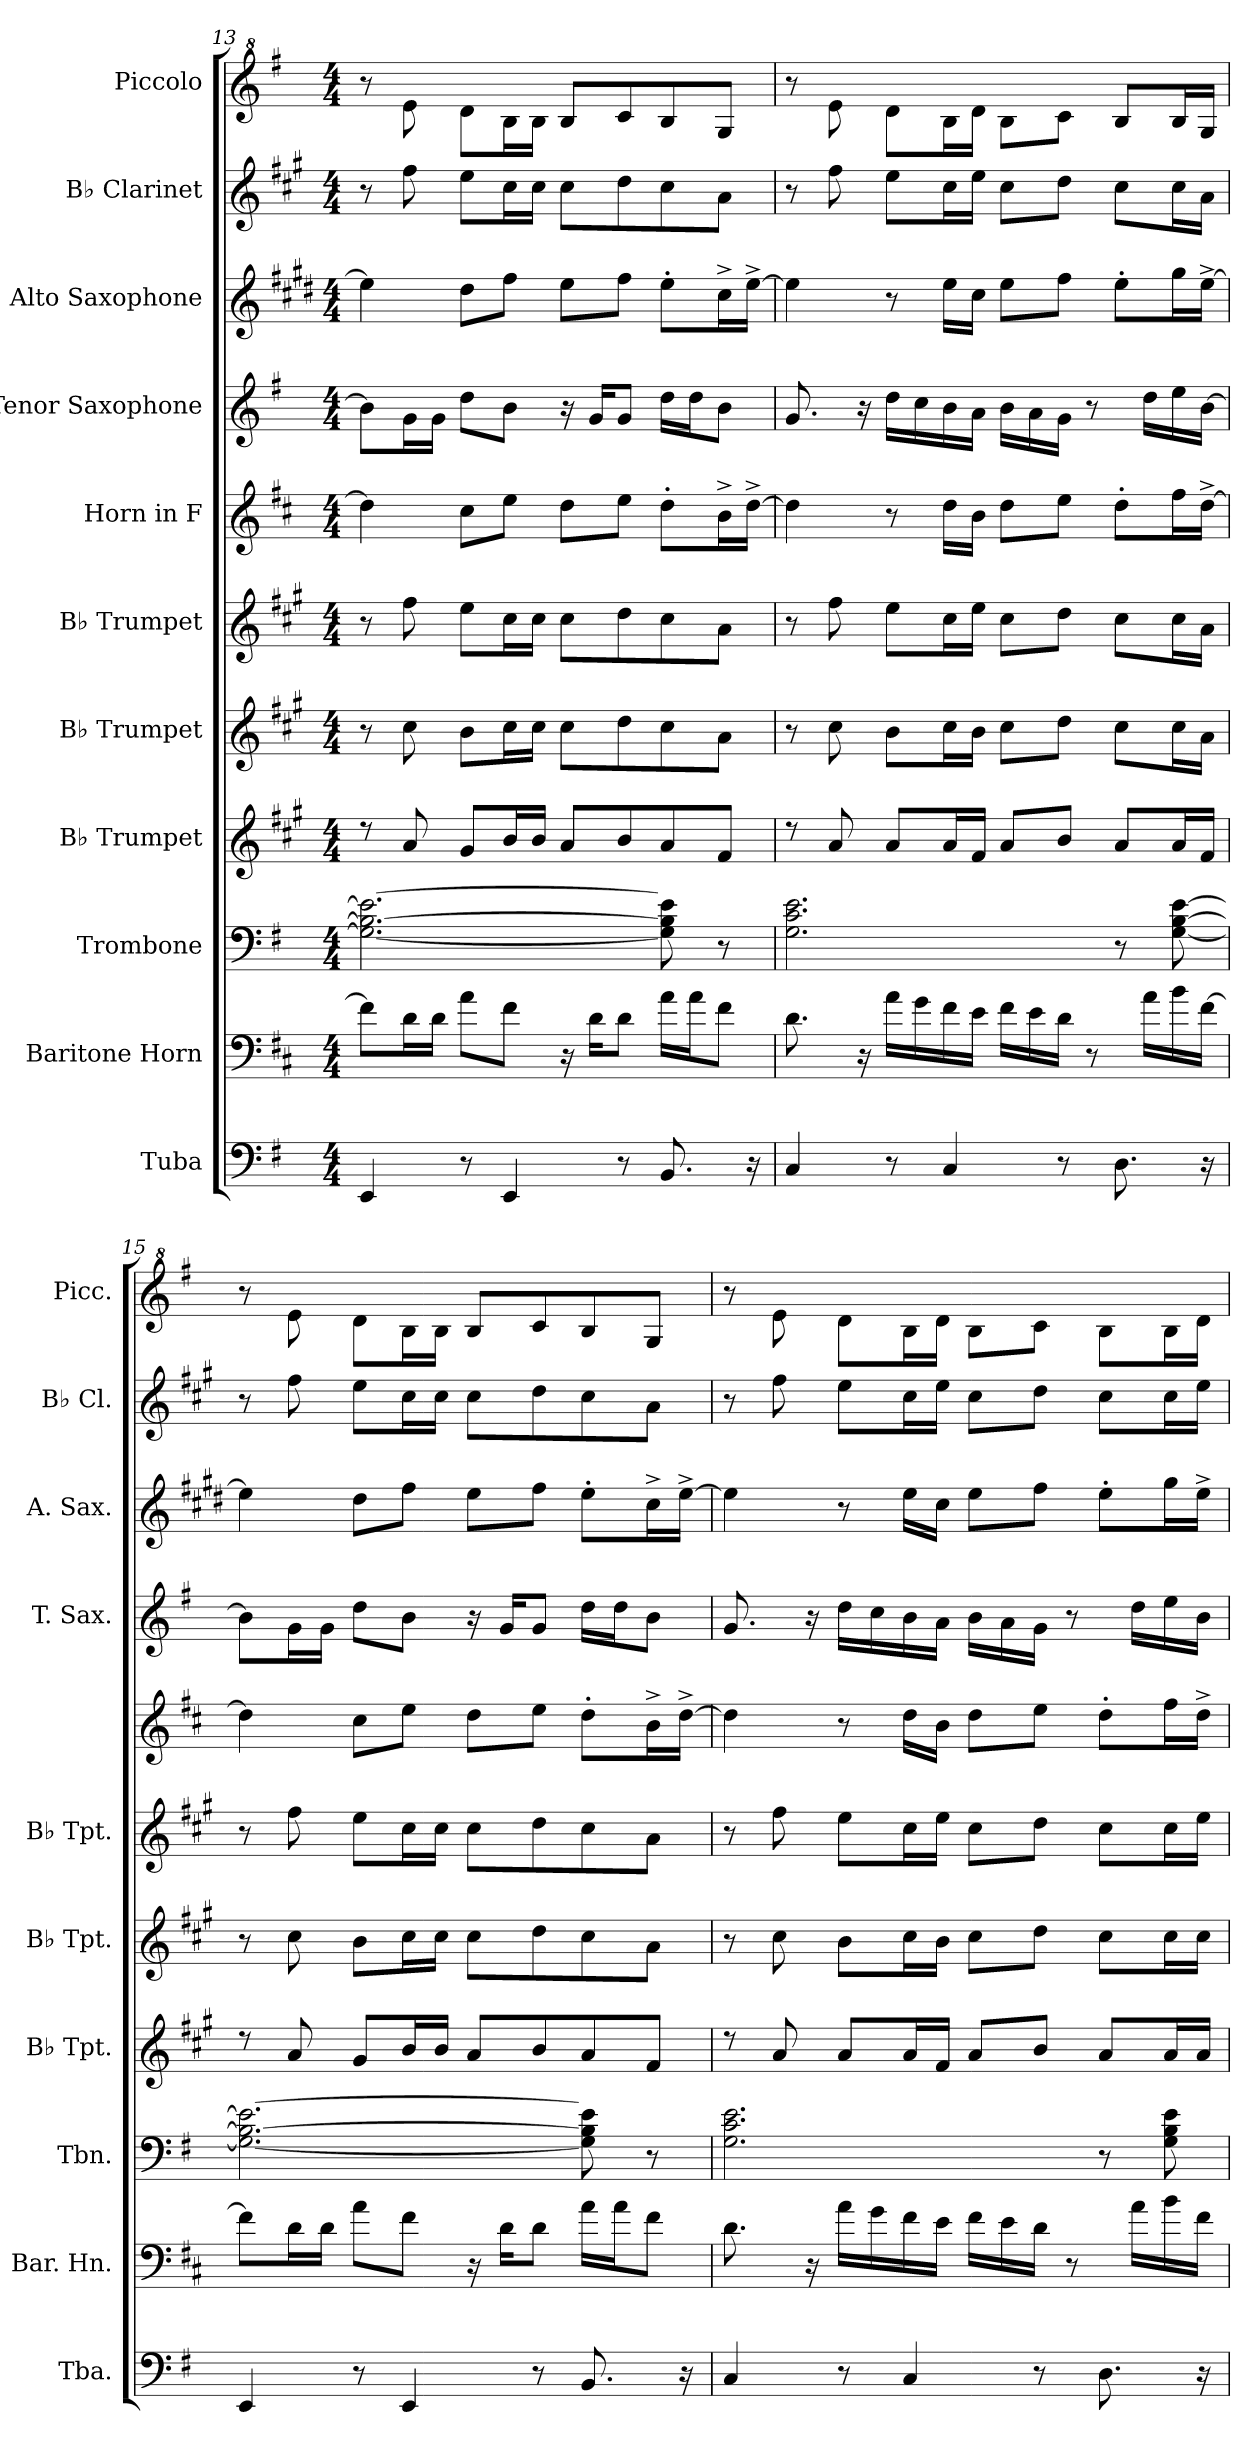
**kern	**kern	**kern	**kern	**kern	**kern	**kern	**kern	**kern	**kern	**kern
*part11	*part10	*part9	*part8	*part7	*part6	*part5	*part4	*part3	*part2	*part1
*staff11	*staff10	*staff9	*staff8	*staff7	*staff6	*staff5	*staff4	*staff3	*staff2	*staff1
*I"Tuba	*I"Baritone Horn	*I"Trombone	*I"B♭ Trumpet	*I"B♭ Trumpet	*I"B♭ Trumpet	*I"Horn in F	*I"Tenor Saxophone	*I"Alto Saxophone	*I"B♭ Clarinet	*I"Piccolo
*I'Tba.	*I'Bar. Hn.	*I'Tbn.	*I'B♭ Tpt.	*I'B♭ Tpt.	*I'B♭ Tpt.	*	*I'T. Sax.	*I'A. Sax.	*I'B♭ Cl.	*I'Picc.
*clefF4	*clefF4	*clefF4	*clefG2	*clefG2	*clefG2	*clefG2	*clefG2	*clefG2	*clefG2	*clefG^2
*	*ITrd4c7	*	*ITrd1c2	*ITrd1c2	*ITrd1c2	*ITrd4c7	*ITrd8c14	*ITrd5c9	*ITrd1c2	*ITrd-7c-12
*k[f#]	*k[f#]	*k[f#]	*k[f#]	*k[f#]	*k[f#]	*k[f#]	*k[f#]	*k[f#]	*k[f#]	*k[f#]
*M4/4	*M4/4	*M4/4	*M4/4	*M4/4	*M4/4	*M4/4	*M4/4	*M4/4	*M4/4	*M4/4
=13	=13	=13	=13	=13	=13	=13	=13	=13	=13	=13
4EE/	8B\L]	2.G\_ 2.B\_ 2.e\_	8rdd	8r	8r	4g\]	8B\L]	4g\]	8r	8r
.	16G\L	.	8g/	8b\	8ee\	.	16G\L	.	8ee\	8eee\
.	16G\JJ	.	.	.	.	.	16G\JJ	.	.	.
8r	8d\L	.	8f#/L	8a\L	8dd\L	8f#\L	8d\L	8f#\L	8dd\L	8ddd\L
4EE/	8B\J	.	16a/L	16b\L	16b\L	8a\J	8B\J	8a\J	16b\L	16bb\L
.	.	.	16a/JJ	16b\JJ	16b\JJ	.	.	.	16b\JJ	16bb\JJ
.	16r	.	8g/L	8b\L	8b\L	8g\L	16r	8g\L	8b\L	8bb/L
.	16G\KL	.	.	.	.	.	16G/KL	.	.	.
8r	8G\J	.	8a/	8cc\	8cc\	8a\J	8G/J	8a\J	8cc\	8ccc/
8.BB/	16d\LL	8G\] 8B\] 8e\]	8g/	8b\	8b\	8g'\L	16d\LL	8g'\L	8b\	8bb/
.	16d\J	.	.	.	.	.	16d\J	.	.	.
.	8B\J	8r	8e/J	8g\J	8g\J	16e^\L	8B\J	16e^\L	8g\J	8gg/J
16r	.	.	.	.	.	[16g^\JJ	.	[16g^\JJ	.	.
!!LO:PB:g=z
=14	=14	=14	=14	=14	=14	=14	=14	=14	=14	=14
4C/	8.G\	2.G\ 2.c\ 2.e\	8rdd	8r	8r	4g\]	8.G/	4g\]	8r	8r
.	.	.	8g/	8b\	8ee\	.	.	.	8ee\	8eee\
.	16r	.	.	.	.	.	16r	.	.	.
8r	16d\LL	.	8g/L	8a\L	8dd\L	8r	16d\LL	8r	8dd\L	8ddd\L
.	16c\	.	.	.	.	.	16c\	.	.	.
4C/	16B\	.	16g/L	16b\L	16b\L	16g\LL	16B\	16g\LL	16b\L	16bb\L
.	16A\JJ	.	16e/JJ	16a\JJ	16dd\JJ	16e\JJ	16A\JJ	16e\JJ	16dd\JJ	16ddd\JJ
.	16B\LL	.	8g/L	8b\L	8b\L	8g\L	16B\LL	8g\L	8b\L	8bb\L
.	16A\	.	.	.	.	.	16A\	.	.	.
8r	16G\JJ	.	8a/J	8cc\J	8cc\J	8a\J	16G\JJ	8a\J	8cc\J	8ccc\J
.	8r	.	.	.	.	.	8r	.	.	.
8.D\	.	8r	8g/L	8b\L	8b\L	8g'\L	.	8g'\L	8b\L	8bb/L
.	16d\LL	.	.	.	.	.	16d\LL	.	.	.
.	16e\	[8G\ [8B\ [8e\	16g/L	16b\L	16b\L	16b\L	16e\	16b\L	16b\L	16bb/L
16r	[16B\JJ	.	16e/JJ	16g\JJ	16g\JJ	[16g^\JJ	[16B\JJ	[16g^\JJ	16g\JJ	16gg/JJ
=15	=15	=15	=15	=15	=15	=15	=15	=15	=15	=15
4EE/	8B\L]	2.G\_ 2.B\_ 2.e\_	8rdd	8r	8r	4g\]	8B\L]	4g\]	8r	8r
.	16G\L	.	8g/	8b\	8ee\	.	16G\L	.	8ee\	8eee\
.	16G\JJ	.	.	.	.	.	16G\JJ	.	.	.
8r	8d\L	.	8f#/L	8a\L	8dd\L	8f#\L	8d\L	8f#\L	8dd\L	8ddd\L
4EE/	8B\J	.	16a/L	16b\L	16b\L	8a\J	8B\J	8a\J	16b\L	16bb\L
.	.	.	16a/JJ	16b\JJ	16b\JJ	.	.	.	16b\JJ	16bb\JJ
.	16r	.	8g/L	8b\L	8b\L	8g\L	16r	8g\L	8b\L	8bb/L
.	16G\KL	.	.	.	.	.	16G/KL	.	.	.
8r	8G\J	.	8a/	8cc\	8cc\	8a\J	8G/J	8a\J	8cc\	8ccc/
8.BB/	16d\LL	8G\] 8B\] 8e\]	8g/	8b\	8b\	8g'\L	16d\LL	8g'\L	8b\	8bb/
.	16d\J	.	.	.	.	.	16d\J	.	.	.
.	8B\J	8r	8e/J	8g\J	8g\J	16e^\L	8B\J	16e^\L	8g\J	8gg/J
16r	.	.	.	.	.	[16g^\JJ	.	[16g^\JJ	.	.
=16	=16	=16	=16	=16	=16	=16	=16	=16	=16	=16
4C/	8.G\	2.G\ 2.c\ 2.e\	8rdd	8r	8r	4g\]	8.G/	4g\]	8r	8r
.	.	.	8g/	8b\	8ee\	.	.	.	8ee\	8eee\
.	16r	.	.	.	.	.	16r	.	.	.
8r	16d\LL	.	8g/L	8a\L	8dd\L	8r	16d\LL	8r	8dd\L	8ddd\L
.	16c\	.	.	.	.	.	16c\	.	.	.
4C/	16B\	.	16g/L	16b\L	16b\L	16g\LL	16B\	16g\LL	16b\L	16bb\L
.	16A\JJ	.	16e/JJ	16a\JJ	16dd\JJ	16e\JJ	16A\JJ	16e\JJ	16dd\JJ	16ddd\JJ
.	16B\LL	.	8g/L	8b\L	8b\L	8g\L	16B\LL	8g\L	8b\L	8bb\L
.	16A\	.	.	.	.	.	16A\	.	.	.
8r	16G\JJ	.	8a/J	8cc\J	8cc\J	8a\J	16G\JJ	8a\J	8cc\J	8ccc\J
.	8r	.	.	.	.	.	8r	.	.	.
8.D\	.	8r	8g/L	8b\L	8b\L	8g'\L	.	8g'\L	8b\L	8bb\L
.	16d\LL	.	.	.	.	.	16d\LL	.	.	.
.	16e\	8G\ 8B\ 8e\	16g/L	16b\L	16b\L	16b\L	16e\	16b\L	16b\L	16bb\L
16r	16B\JJ	.	16g/JJ	16b\JJ	16dd\JJ	16g^\JJ	16B\JJ	16g^\JJ	16dd\JJ	16ddd\JJ
=	=	=	=	=	=	=	=	=	=	=
*-	*-	*-	*-	*-	*-	*-	*-	*-	*-	*-
